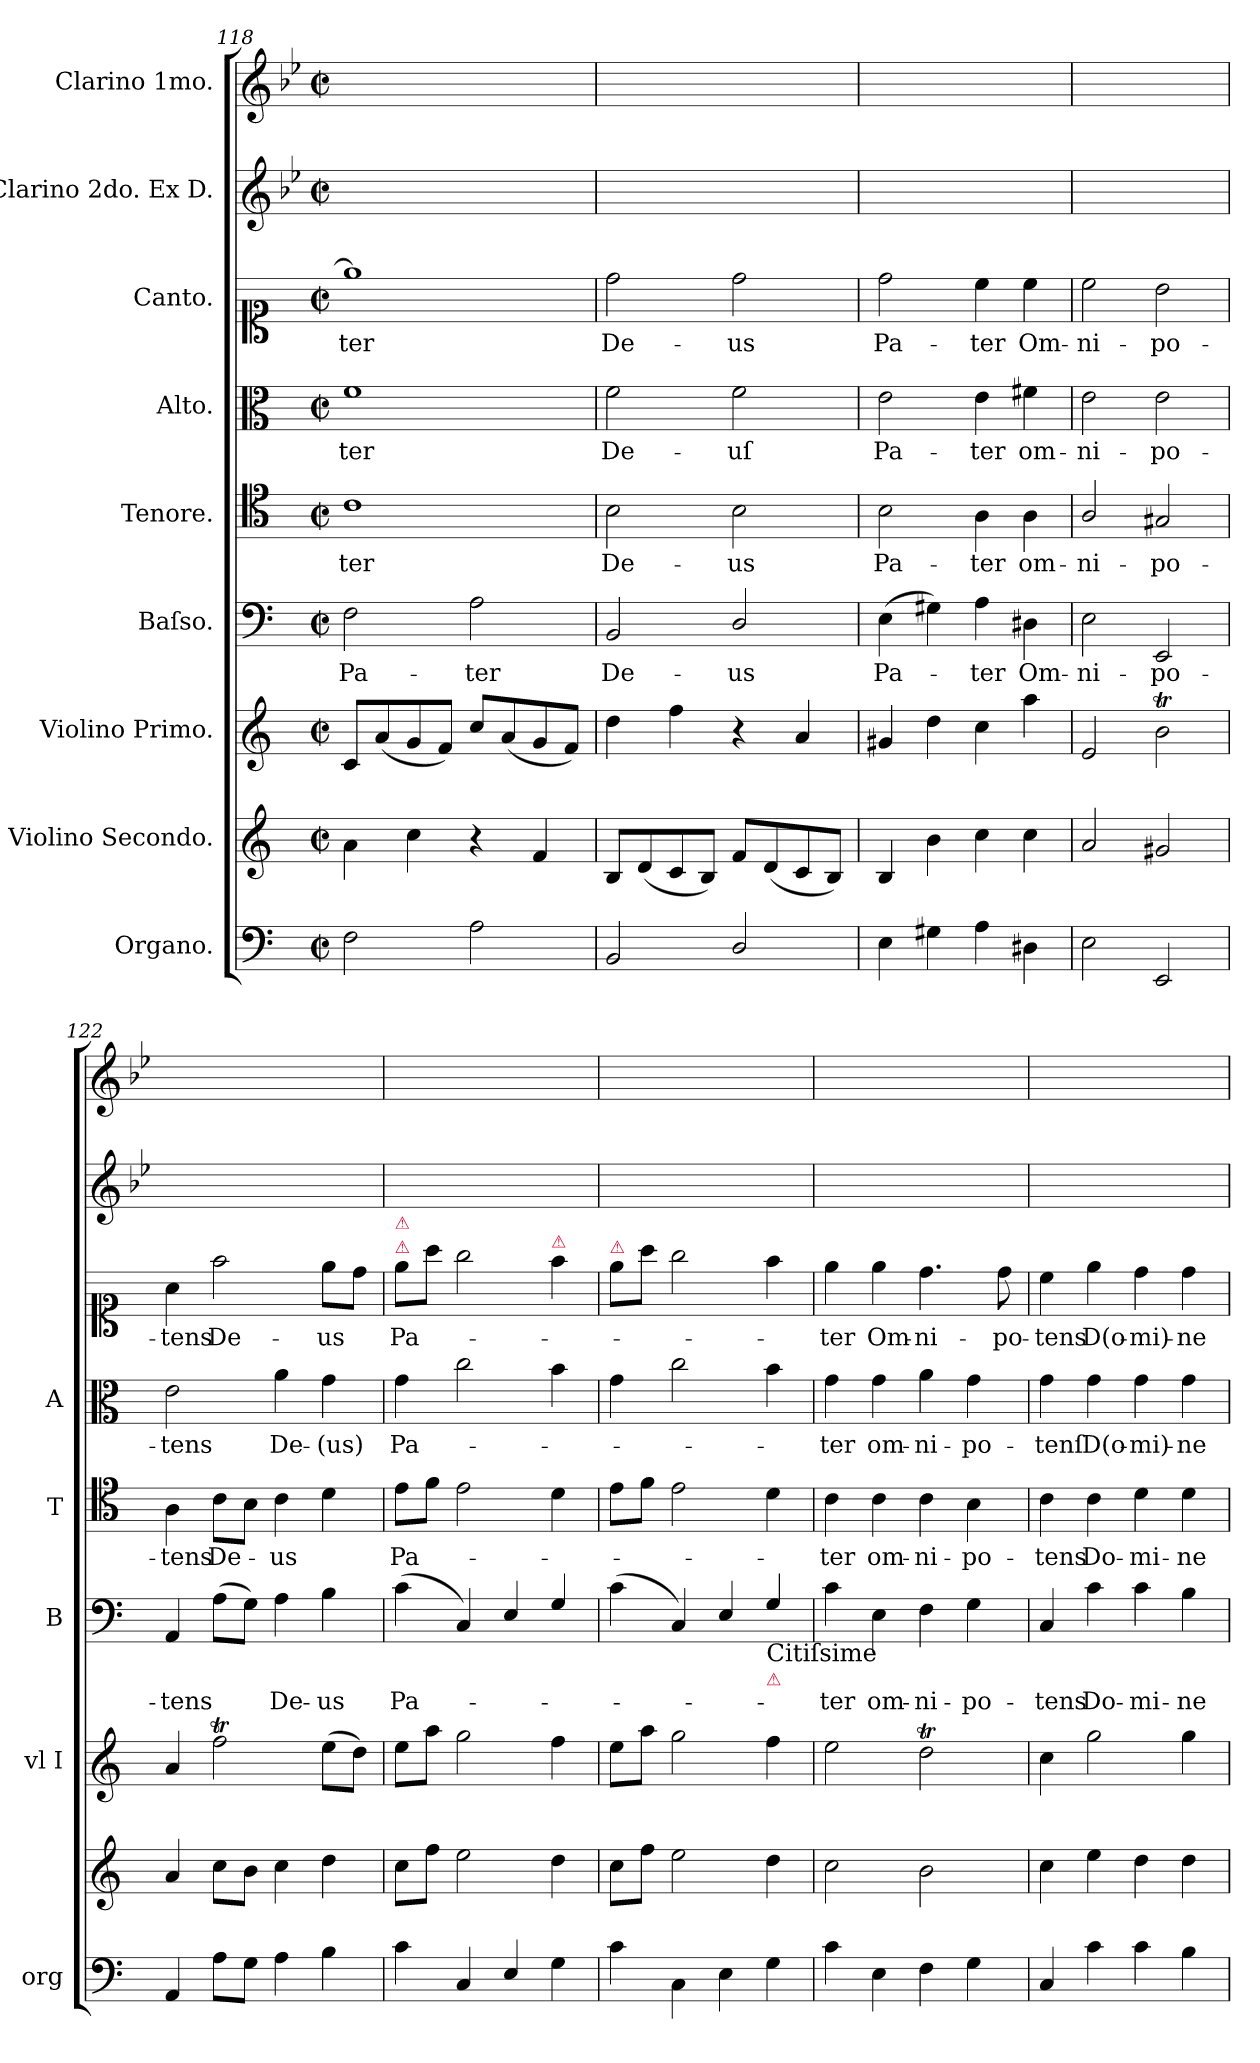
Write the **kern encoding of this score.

**kern	**kern	**kern	**kern	**text	**kern	**text	**kern	**text	**kern	**text	**kern	**kern
*part9	*part8	*part7	*part6	*part6	*part5	*part5	*part4	*part4	*part3	*part3	*part2	*part1
*staff9	*staff8	*staff7	*staff6	*staff6	*staff5	*staff5	*staff4	*staff4	*staff3	*staff3	*staff2	*staff1
*I"Organo.	*I"Violino Secondo.	*I"Violino Primo.	*I"Baſso.	*	*I"Tenore.	*	*I"Alto.	*	*I"Canto.	*	*I"Clarino 2do. Ex D.	*I"Clarino 1mo.
*I'org	*	*I'vl I	*I'B	*	*I'T	*	*I'A	*	*	*	*	*
*clefF4	*clefG2	*clefG2	*clefF4	*	*clefC4	*	*clefC3	*	*clefC1	*	*clefG2	*clefG2
*	*	*	*	*	*	*	*	*	*	*	*ITrd-1c-2	*ITrd-1c-2
*k[]	*k[]	*k[]	*k[]	*	*k[]	*	*k[]	*	*k[]	*	*k[]	*k[]
*M2/2	*M2/2	*M2/2	*M2/2	*	*M2/2	*	*M2/2	*	*M2/2	*	*M2/2	*M2/2
*met(c|)	*met(c|)	*met(c|)	*met(c|)	*	*met(c|)	*	*met(c|)	*	*met(c|)	*	*met(c|)	*met(c|)
=118	=118	=118	=118	=118	=118	=118	=118	=118	=118	=118	=118	=118
2F\	4a\	8c/L	2F\	Pa-	1c	-ter	1f	-ter	1ee]	-ter	1ryy	1ryy
.	.	(<8a/	.	.	.	.	.	.	.	.	.	.
.	4cc\	8g/	.	.	.	.	.	.	.	.	.	.
.	.	8f/J)	.	.	.	.	.	.	.	.	.	.
2A\	4r	8cc/L	2A\	-ter	.	.	.	.	.	.	.	.
.	.	(<8a/	.	.	.	.	.	.	.	.	.	.
.	4f/	8g/	.	.	.	.	.	.	.	.	.	.
.	.	8f/J)	.	.	.	.	.	.	.	.	.	.
=119	=119	=119	=119	=119	=119	=119	=119	=119	=119	=119	=119	=119
2BB/	8B/L	4dd\	2BB/	De-	2B\	De-	2f\	De-	2dd\	De-	1ryy	1ryy
.	(<8d/	.	.	.	.	.	.	.	.	.	.	.
.	8c/	4ff\	.	.	.	.	.	.	.	.	.	.
.	8B/J)	.	.	.	.	.	.	.	.	.	.	.
2D/	8f/L	4r	2D/	-us	2B\	-us	2f\	-uſ	2dd\	-us	.	.
.	(<8d/	.	.	.	.	.	.	.	.	.	.	.
.	8c/	4a/	.	.	.	.	.	.	.	.	.	.
.	8B/J)	.	.	.	.	.	.	.	.	.	.	.
=120	=120	=120	=120	=120	=120	=120	=120	=120	=120	=120	=120	=120
4E\	4B/	4g#X/	(>4E\	Pa-	2B\	Pa-	2e\	Pa-	2dd\	Pa-	1ryy	1ryy
4G#X\	4b\	4dd\	4G#X\)	.	.	.	.	.	.	.	.	.
4A\	4cc\	4cc\	4A\	-ter	4A\	-ter	4e\	-ter	4cc\	-ter	.	.
4D#X\	4cc\	4aa\	4D#X\	Om-	4A\	om-	4f#X\	om-	4cc\	Om-	.	.
=121	=121	=121	=121	=121	=121	=121	=121	=121	=121	=121	=121	=121
2E\	2a/	2e/	2E\	-ni-	2A/	-ni-	2e\	-ni-	2cc\	-ni-	1ryy	1ryy
2EE/	2g#X/	2bt\	2EE/	-po-	2G#X/	-po-	2e\	-po-	2b\	-po-	.	.
=122	=122	=122	=122	=122	=122	=122	=122	=122	=122	=122	=122	=122
4AA/	4a/	4a/	4AA/	-tens	4A\	-tens	2e\	-tens	4a\	-tens	1ryy	1ryy
8A\L	8cc\L	2ffT\	(>8A\L	.	8c\L	De-	.	.	2ff\	De-	.	.
8G\J	8b\J	.	8G\J)	.	8B\J	.	.	.	.	.	.	.
4A\	4cc\	.	4A\	De-	4c\	-us	4a\	De-	.	.	.	.
4B\	4dd\	(>8ee\L	4B\	-us	4d\	.	4g\	-(us)	8ee\L	-us	.	.
.	.	8dd\J)	.	.	.	.	.	.	8dd\J	.	.	.
=123	=123	=123	=123	=123	=123	=123	=123	=123	=123	=123	=123	=123
!	!	!	!	!	!	!	!	!	!LO:TX:a:color=crimson:t=⚠	!	!	!
!	!	!	!	!	!	!	!	!	!LO:TX:a:color=crimson:t=⚠	!	!	!
4c\	8cc\L	8ee\L	(<4c\	Pa-	8e\L	Pa-	4g\	Pa-	8ee\L	Pa-	1ryy	1ryy
.	8ff\J	8aa\J	.	.	8f\J	.	.	.	8aa\J	.	.	.
4C/	2ee\	2gg\	4C/)	.	2e\	.	2cc\	.	2gg\	.	.	.
4E/	.	.	4E/	.	.	.	.	.	.	.	.	.
!	!	!	!	!	!	!	!	!	!LO:TX:a:color=crimson:t=⚠	!	!	!
4G\	4dd\	4ff\	4G/	.	4d\	.	4b\	.	4ff\	.	.	.
=124	=124	=124	=124	=124	=124	=124	=124	=124	=124	=124	=124	=124
!	!	!	!	!	!	!	!	!	!LO:TX:a:color=crimson:t=⚠	!	!	!
4c\	8cc\L	8ee\L	(<4c\	.	8e\L	.	4g\	.	8ee\L	.	1ryy	1ryy
.	8ff\J	8aa\J	.	.	8f\J	.	.	.	8aa\J	.	.	.
4C\	2ee\	2gg\	4C/)	.	2e\	.	2cc\	.	2gg\	.	.	.
4E\	.	.	4E/	.	.	.	.	.	.	.	.	.
!	!	!	!LO:TX:b:t=Citiſsime	!	!	!	!	!	!	!	!	!
!	!	!	!LO:TX:b:color=crimson:t=⚠	!	!	!	!	!	!	!	!	!
4G\	4dd\	4ff\	4G/	.	4d\	.	4b\	.	4ff\	.	.	.
=125	=125	=125	=125	=125	=125	=125	=125	=125	=125	=125	=125	=125
4c\	2cc\	2ee\	4c\	-ter	4c\	-ter	4g\	-ter	4ee\	-ter	1ryy	1ryy
4E\	.	.	4E\	om-	4c\	om-	4g\	om-	4ee\	Om-	.	.
4F\	2b\	2ddT\	4F\	-ni-	4c\	-ni-	4a\	-ni-	4.dd\	-ni-	.	.
4G\	.	.	4G\	-po-	4B\	-po-	4g\	-po-	.	.	.	.
.	.	.	.	.	.	.	.	.	8dd\	-po-	.	.
=126	=126	=126	=126	=126	=126	=126	=126	=126	=126	=126	=126	=126
4C/	4cc\	4cc\	4C/	-tens	4c\	-tens	4g\	-tenſ	4cc\	-tens	1ryy	1ryy
4c\	4ee\	2gg\	4c\	Do-	4c\	Do-	4g\	D(o-	4ee\	D(o-	.	.
4c\	4dd\	.	4c\	-mi-	4d\	-mi-	4g\	-mi)-	4dd\	-mi)-	.	.
4B\	4dd\	4gg\	4B\	-ne	4d\	-ne	4g\	-ne	4dd\	-ne	.	.
=	=	=	=	=	=	=	=	=	=	=	=	=
*-	*-	*-	*-	*-	*-	*-	*-	*-	*-	*-	*-	*-
